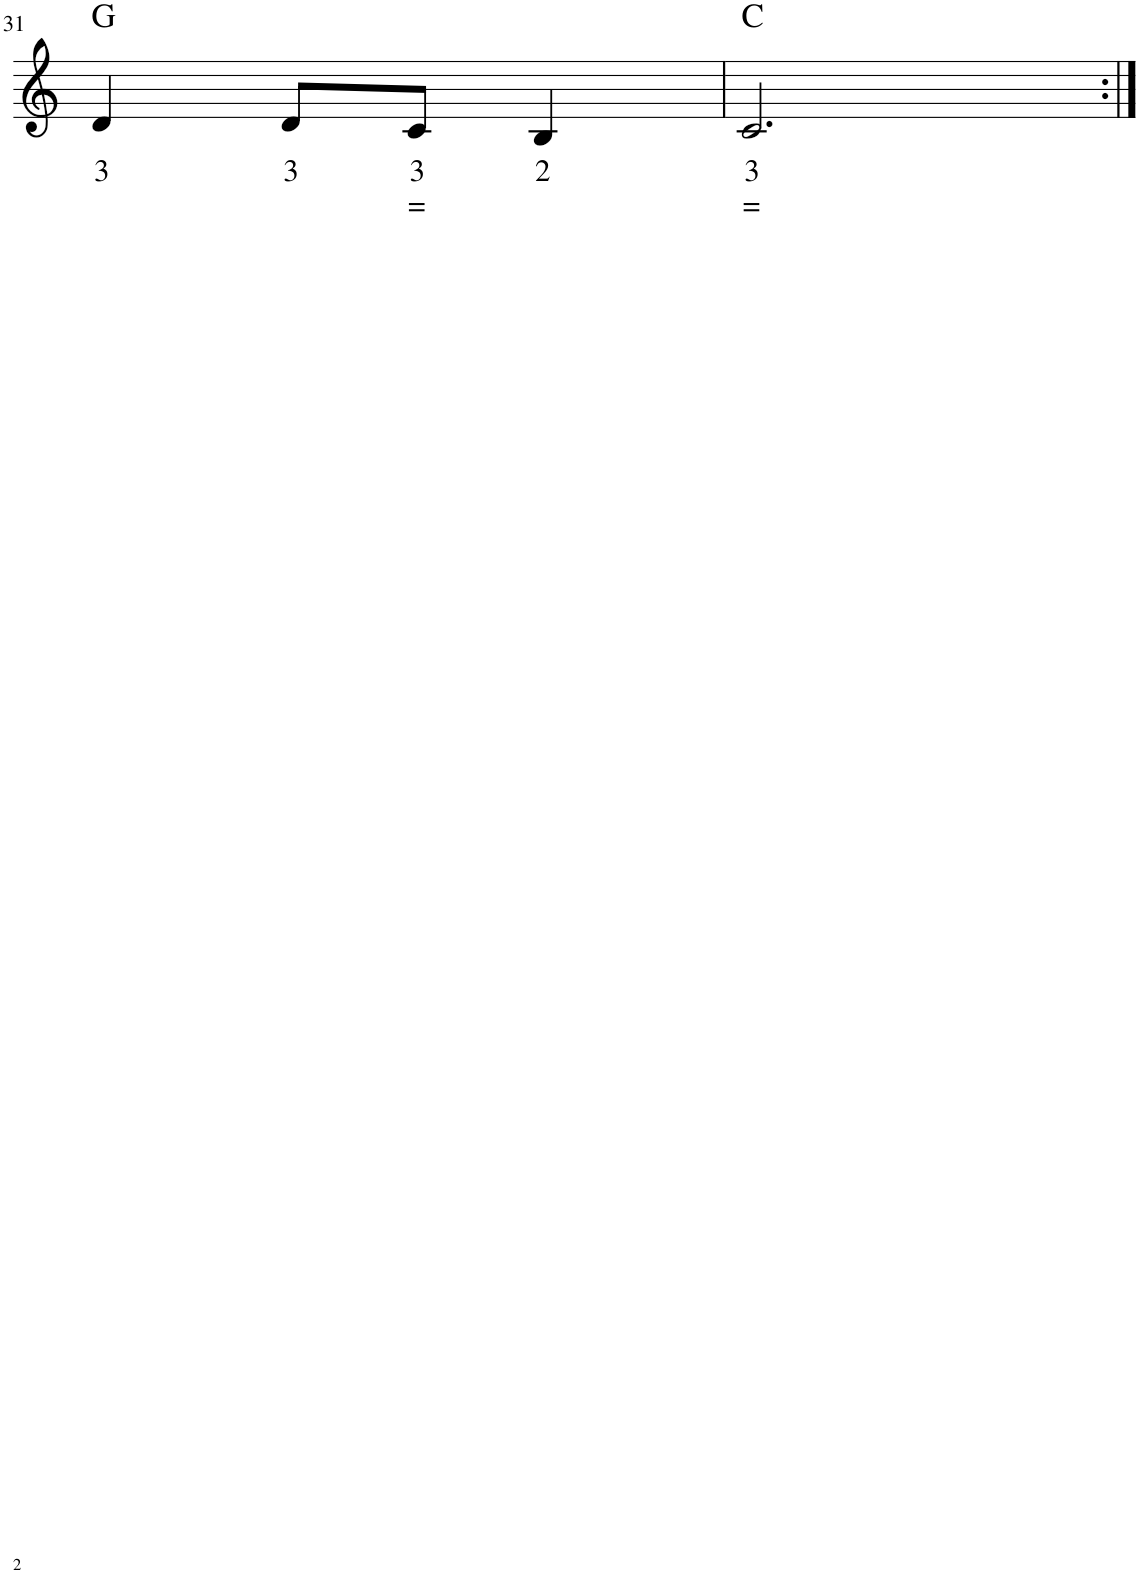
**kern	**text	**text	**harte
*part1	*part1	*part1	*part1
*staff1	*staff1	*staff1	*
*I"Piano, Mazulma	*	*	*
!!LO:PB:g=z
*clefG2	*	*	*
*k[]	*	*	*
*M3/4	*	*	*
=31	=31	=31	=31
!	!LO:LY:b	!	!
4d/	3	.	G:maj
!	!LO:LY:b	!	!
8d/L	3	.	.
!	!LO:LY:b	!LO:LY:b	!
8c/J	3	=	.
!	!LO:LY:b	!	!
4B/	2	.	.
=32	=32	=32	=32
!	!LO:LY:b	!LO:LY:b	!
2.c/	3	=	C:maj
=:|!	=:|!	=:|!	=:|!
*-	*-	*-	*-
